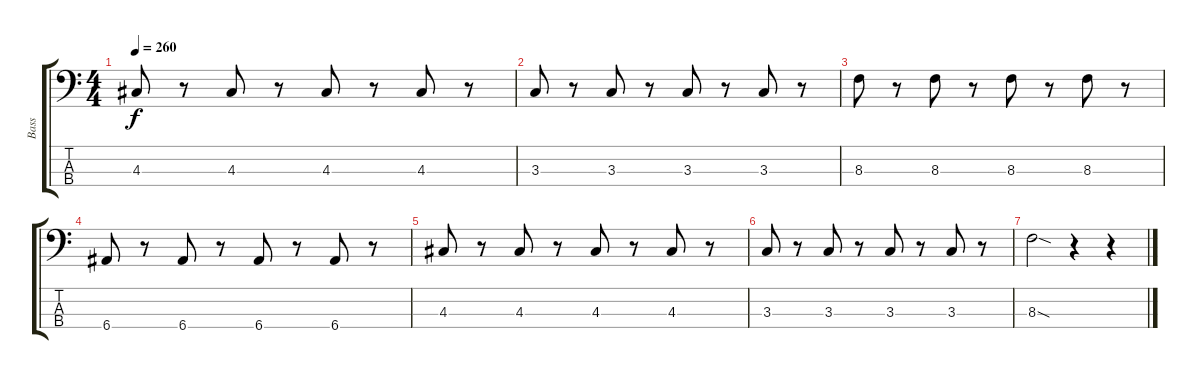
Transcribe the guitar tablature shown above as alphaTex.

\track ("Bass" "Bass") {instrument electricbasspick}
\staff {score tabs}
\tuning (G2 D2 A1 E1) {hide}
\ts (4 4)
\tempo 260
\clef f4
\ks c
4.3.8{dy f} r.8 4.3.8 r.8 4.3.8 r.8 4.3.8 r.8 |
3.3.8 r.8 3.3.8 r.8 3.3.8 r.8 3.3.8 r.8 |
8.3.8 r.8 8.3.8 r.8 8.3.8 r.8 8.3.8 r.8 |
6.4.8 r.8 6.4.8 r.8 6.4.8 r.8 6.4.8 r.8 |
4.3.8 r.8 4.3.8 r.8 4.3.8 r.8 4.3.8 r.8 |
3.3.8 r.8 3.3.8 r.8 3.3.8 r.8 3.3.8 r.8 |
8.3{sod}.2 r.4 r.4
